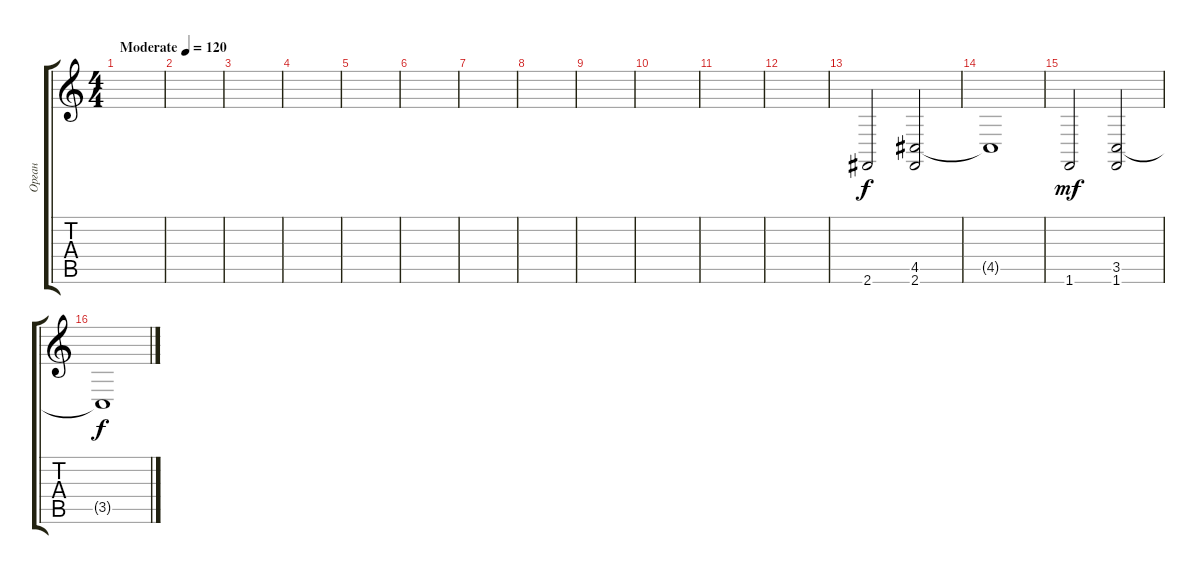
\track ("Орган" "Орган") {instrument churchorgan}
\staff {score tabs}
\tuning (E4 B3 G3 D3 A2 E2) {hide}
\ts (4 4)
\tempo (120 "Moderate")
\clef g2
\ks c
|
|
|
|
|
|
|
|
|
|
|
|
2.6.2 (4.5 2.6).2 |
4.5{t}.1{dy f} |
1.6.2{dy mf} (3.5 1.6).2 |
3.5{t}.1{dy f}
